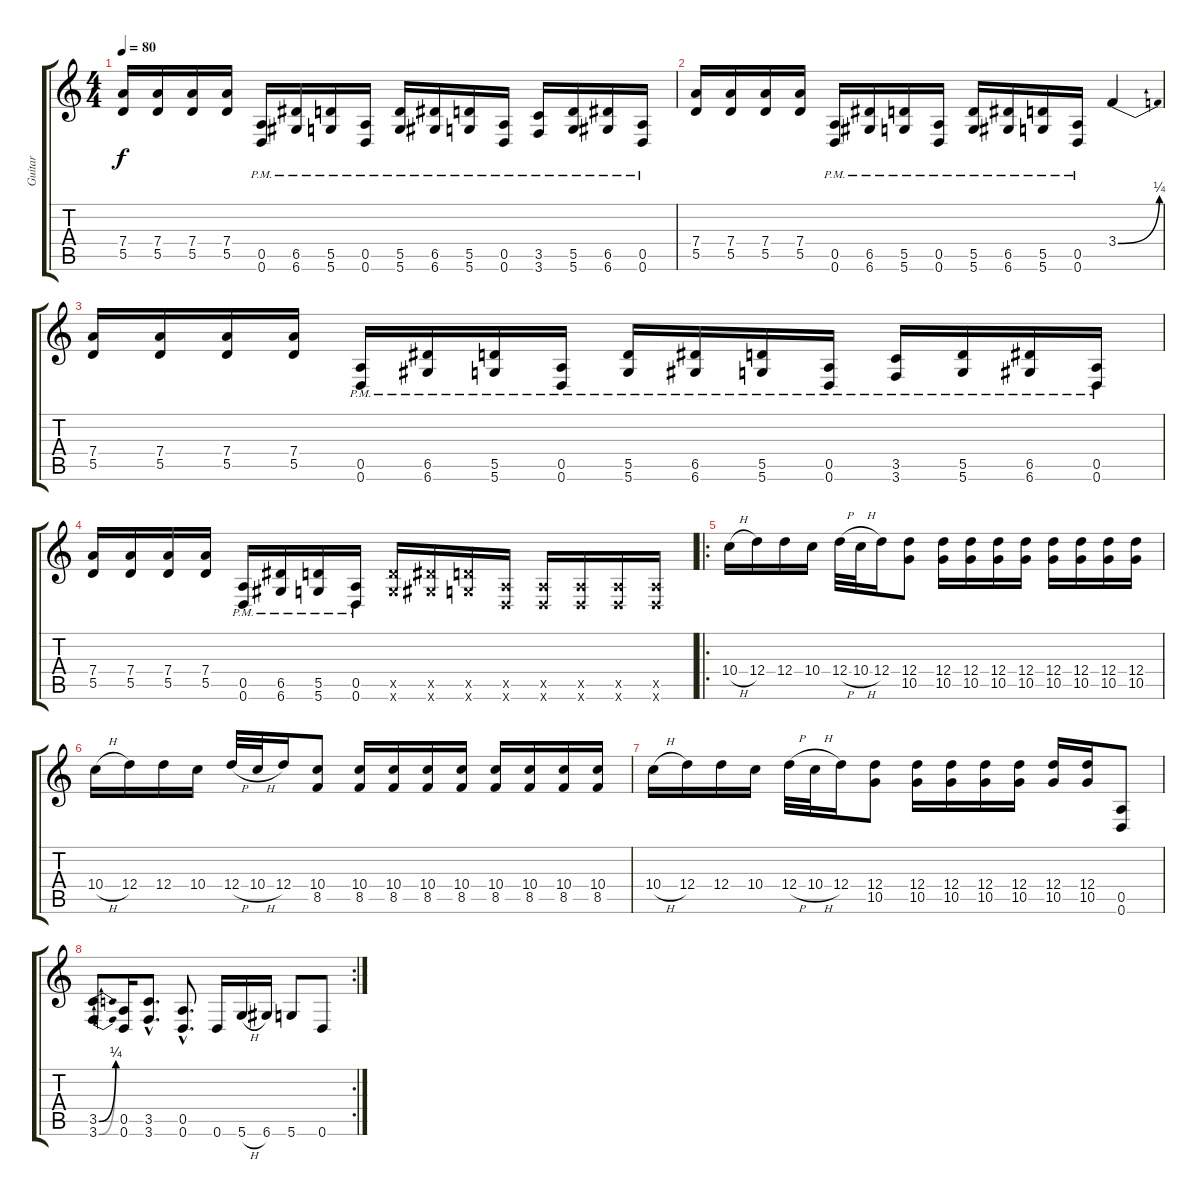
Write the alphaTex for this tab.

\track ("Guitar" "Guitar") {instrument distortionguitar}
\staff {score tabs}
\tuning (E4 B3 G3 D3 A2 D2) {hide}
\ts (4 4)
\tempo 80
\clef g2
\ks c
(7.4 5.5).16{dy f} (7.4 5.5).16 (7.4 5.5).16 (7.4 5.5).16 (0.5{pm} 0.6{pm}).16 (6.5{pm} 6.6{pm}).16 (5.5{pm} 5.6{pm}).16 (0.5{pm} 0.6{pm}).16 (5.5{pm} 5.6{pm}).16 (6.5{pm} 6.6{pm}).16 (5.5{pm} 5.6{pm}).16 (0.5{pm} 0.6{pm}).16 (3.5{pm} 3.6{pm}).16 (5.5{pm} 5.6{pm}).16 (6.5{pm} 6.6{pm}).16 (0.5{pm} 0.6{pm}).16 |
(7.4 5.5).16 (7.4 5.5).16 (7.4 5.5).16 (7.4 5.5).16 (0.5{pm} 0.6{pm}).16 (6.5{pm} 6.6{pm}).16 (5.5{pm} 5.6{pm}).16 (0.5{pm} 0.6{pm}).16 (5.5{pm} 5.6{pm}).16 (6.5{pm} 6.6{pm}).16 (5.5{pm} 5.6{pm}).16 (0.5{pm} 0.6{pm}).16 3.4{be (bend 0 0 60 1)}.4 |
(7.4 5.5).16 (7.4 5.5).16 (7.4 5.5).16 (7.4 5.5).16 (0.5{pm} 0.6{pm}).16 (6.5{pm} 6.6{pm}).16 (5.5{pm} 5.6{pm}).16 (0.5{pm} 0.6{pm}).16 (5.5{pm} 5.6{pm}).16 (6.5{pm} 6.6{pm}).16 (5.5{pm} 5.6{pm}).16 (0.5{pm} 0.6{pm}).16 (3.5{pm} 3.6{pm}).16 (5.5{pm} 5.6{pm}).16 (6.5{pm} 6.6{pm}).16 (0.5{pm} 0.6{pm}).16 |
(7.4 5.5).16 (7.4 5.5).16 (7.4 5.5).16 (7.4 5.5).16 (0.5{pm} 0.6{pm}).16 (6.5{pm} 6.6{pm}).16 (5.5{pm} 5.6{pm}).16 (0.5{pm} 0.6{pm}).16 (5.5{x} 5.6{x}).16 (6.5{x} 6.6{x}).16 (5.5{x} 5.6{x}).16 (0.5{x} 0.6{x}).16 (0.5{x} 0.6{x}).16 (0.5{x} 0.6{x}).16 (0.5{x} 0.6{x}).16 (0.5{x} 0.6{x}).16 |
\ro
10.4{h}.16 12.4.16 12.4.16 10.4.16 12.4{h}.32 10.4{h}.32 12.4.16 (12.4 10.5).8 (12.4 10.5).16 (12.4 10.5).16 (12.4 10.5).16 (12.4 10.5).16 (12.4 10.5).16 (12.4 10.5).16 (12.4 10.5).16 (12.4 10.5).16 |
10.4{h}.16 12.4.16 12.4.16 10.4.16 12.4{h}.32 10.4{h}.32 12.4.16 (10.4 8.5).8 (10.4 8.5).16 (10.4 8.5).16 (10.4 8.5).16 (10.4 8.5).16 (10.4 8.5).16 (10.4 8.5).16 (10.4 8.5).16 (10.4 8.5).16 |
10.4{h}.16 12.4.16 12.4.16 10.4.16 12.4{h}.32 10.4{h}.32 12.4.16 (12.4 10.5).8 (12.4 10.5).16 (12.4 10.5).16 (12.4 10.5).16 (12.4 10.5).16 (12.4 10.5).16 (12.4 10.5).16 (0.5 0.6).8 |
\rc 2
(3.5{be (bend 0 0 60 1)} 3.6{be (bend 0 0 60 1)}).8 (0.5 0.6).16 (3.5{hac} 3.6{hac}).8{d} (0.5{hac} 0.6{hac}).8{d} 0.6.16 5.6{h}.16 6.6.16 5.6.8 0.6.8
